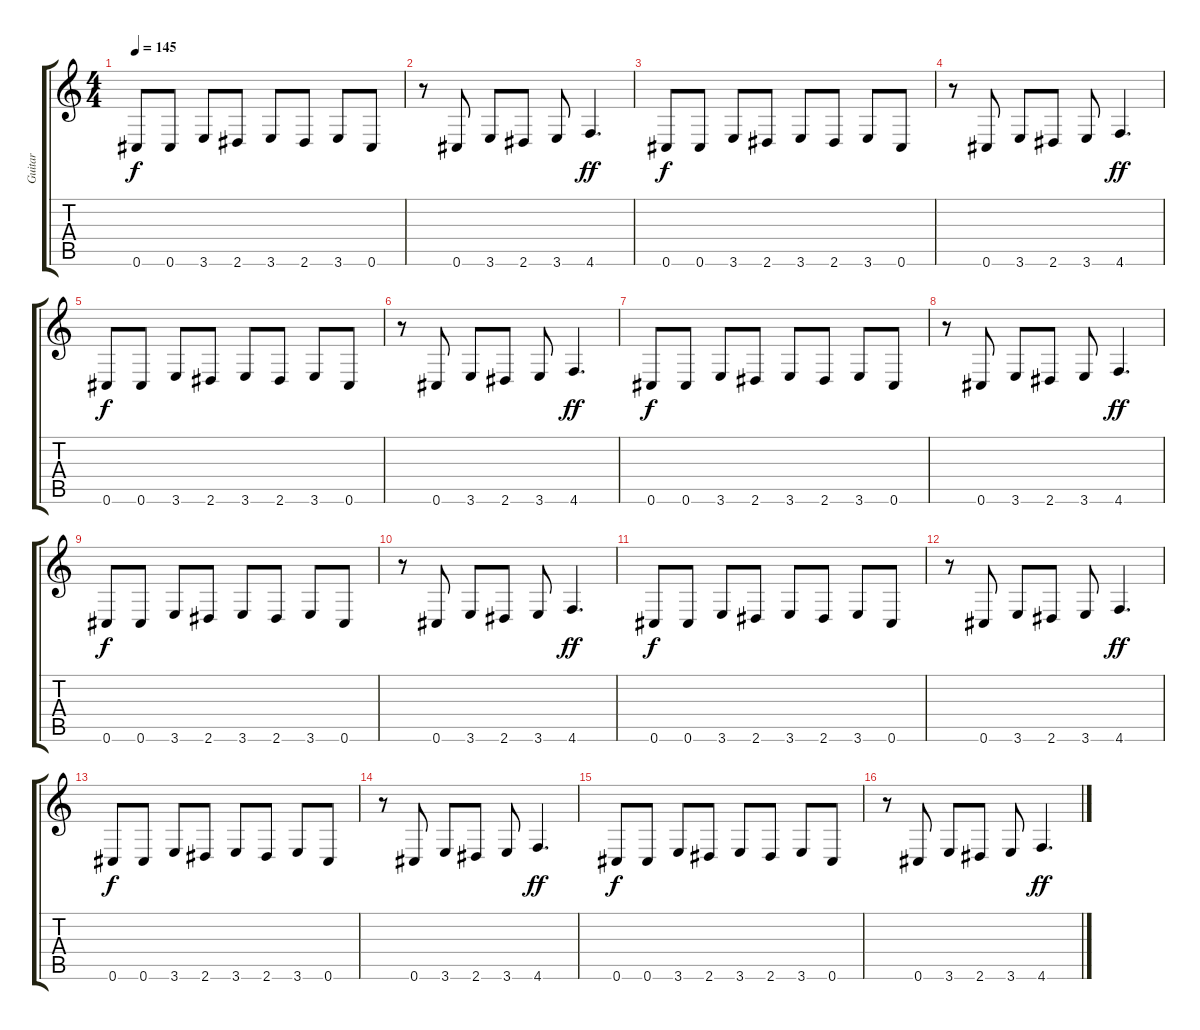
\track ("Guitar" "Guitar") {instrument distortionguitar}
\staff {score tabs}
\tuning (Db4 Ab3 E3 B2 Gb2 Db2) {hide}
\ts (4 4)
\tempo 145
\clef g2
\ks c
0.6.8{dy f} 0.6.8 3.6.8 2.6.8 3.6.8 2.6.8 3.6.8 0.6.8 |
r.8 0.6.8 3.6.8 2.6.8 3.6.8 4.6.4{d dy ff} |
0.6.8{dy f} 0.6.8 3.6.8 2.6.8 3.6.8 2.6.8 3.6.8 0.6.8 |
r.8 0.6.8 3.6.8 2.6.8 3.6.8 4.6.4{d dy ff} |
0.6.8{dy f} 0.6.8 3.6.8 2.6.8 3.6.8 2.6.8 3.6.8 0.6.8 |
r.8 0.6.8 3.6.8 2.6.8 3.6.8 4.6.4{d dy ff} |
0.6.8{dy f} 0.6.8 3.6.8 2.6.8 3.6.8 2.6.8 3.6.8 0.6.8 |
r.8 0.6.8 3.6.8 2.6.8 3.6.8 4.6.4{d dy ff} |
0.6.8{dy f} 0.6.8 3.6.8 2.6.8 3.6.8 2.6.8 3.6.8 0.6.8 |
r.8 0.6.8 3.6.8 2.6.8 3.6.8 4.6.4{d dy ff} |
0.6.8{dy f} 0.6.8 3.6.8 2.6.8 3.6.8 2.6.8 3.6.8 0.6.8 |
r.8 0.6.8 3.6.8 2.6.8 3.6.8 4.6.4{d dy ff} |
0.6.8{dy f} 0.6.8 3.6.8 2.6.8 3.6.8 2.6.8 3.6.8 0.6.8 |
r.8 0.6.8 3.6.8 2.6.8 3.6.8 4.6.4{d dy ff} |
0.6.8{dy f} 0.6.8 3.6.8 2.6.8 3.6.8 2.6.8 3.6.8 0.6.8 |
r.8 0.6.8 3.6.8 2.6.8 3.6.8 4.6.4{d dy ff}
